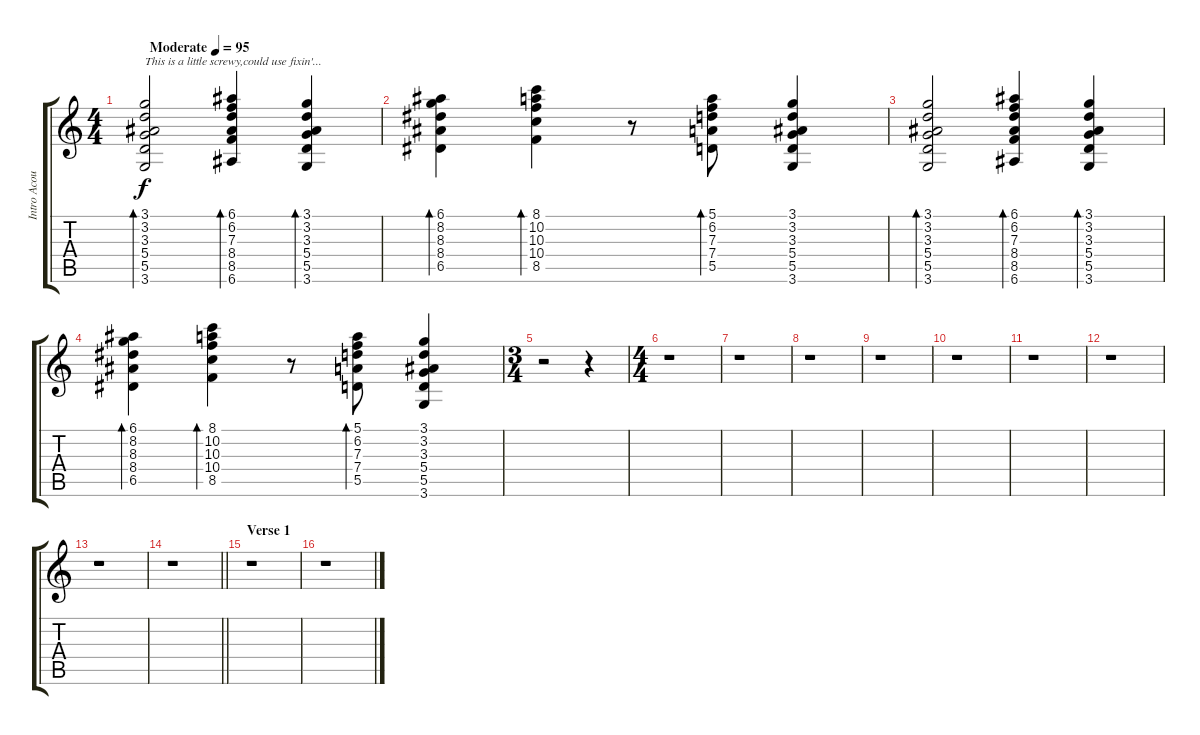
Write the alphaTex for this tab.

\track ("Intro Acoustic Guitar" "Intro Acou") {instrument acousticguitarsteel}
\staff {score tabs}
\tuning (E4 B3 G3 D3 A2 E2) {hide}
\ts (4 4)
\tempo (95 "Moderate")
\clef g2
\ks c
(3.1 3.2 3.3 5.4 5.5 3.6).2{bd 60 txt "This is a little screwy,could use fixin'..." dy f instrument acousticguitarsteel} (6.1 6.2 7.3 8.4 8.5 6.6).4{bd 60} (3.1 3.2 3.3 5.4 5.5 3.6).4{bd 60} |
(6.1 8.2 8.3 8.4 6.5).4{bd 60} (8.1 10.2 10.3 10.4 8.5).4{bd 60} r.8 (5.1 6.2 7.3 7.4 5.5).8{bd 60} (3.1 3.2 3.3 5.4 5.5 3.6).4 |
(3.1 3.2 3.3 5.4 5.5 3.6).2{bd 60} (6.1 6.2 7.3 8.4 8.5 6.6).4{bd 60} (3.1 3.2 3.3 5.4 5.5 3.6).4{bd 60} |
(6.1 8.2 8.3 8.4 6.5).4{bd 60} (8.1 10.2 10.3 10.4 8.5).4{bd 60} r.8 (5.1 6.2 7.3 7.4 5.5).8{bd 60} (3.1 3.2 3.3 5.4 5.5 3.6).4 |
\ts (3 4)
r.2 r.4 |
\ts (4 4)
r.1 |
r.1 |
r.1 |
r.1 |
r.1 |
r.1 |
r.1 |
r.1 |
\barLineRight lightlight
r.1 |
\section ("" "Verse 1")
r.1 |
r.1
